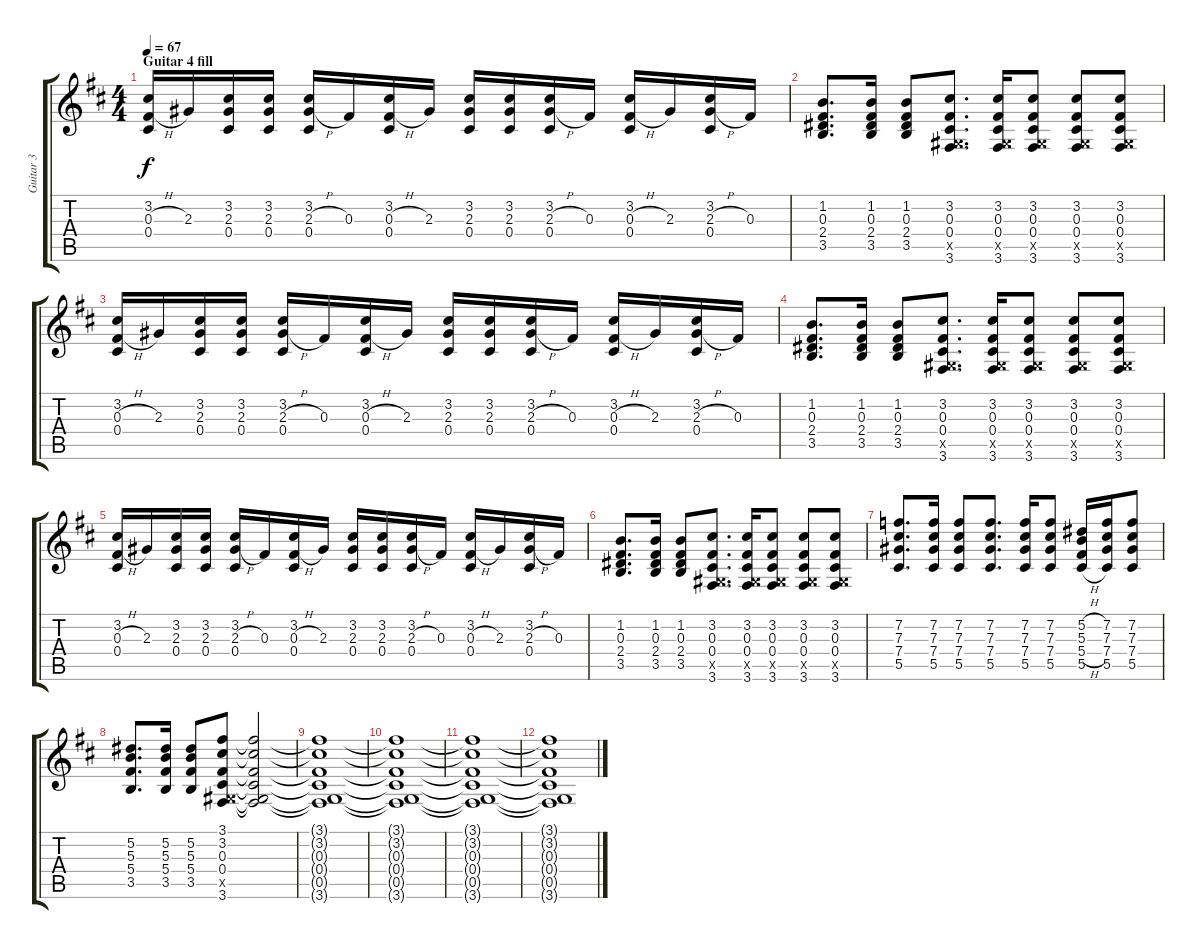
\track ("Guitar 3" "Guitar 3") {instrument distortionguitar}
\staff {score tabs}
\tuning (Eb4 Bb3 Gb3 Db3 Ab2 Eb2) {hide}
\ts (4 4)
\section ("" "Guitar 4 fill")
\tempo 67
\clef g2
\ks d
(3.2 0.3{h} 0.4).16{dy f} 2.3.16 (3.2 2.3 0.4).16 (3.2 2.3 0.4).16 (3.2 2.3{h} 0.4).16 0.3.16 (3.2 0.3{h} 0.4).16 2.3.16 (3.2 2.3 0.4).16 (3.2 2.3 0.4).16 (3.2 2.3{h} 0.4).16 0.3.16 (3.2 0.3{h} 0.4).16 2.3.16 (3.2 2.3{h} 0.4).16 0.3.16 |
(1.2 0.3 2.4 3.5).8{d} (1.2 0.3 2.4 3.5).16 (1.2 0.3 2.4 3.5).8 (3.2 0.3 0.4 0.5{x} 3.6).8{d} (3.2 0.3 0.4 0.5{x} 3.6).16 (3.2 0.3 0.4 0.5{x} 3.6).8 (3.2 0.3 0.4 0.5{x} 3.6).8 (3.2 0.3 0.4 0.5{x} 3.6).8 |
(3.2 0.3{h} 0.4).16 2.3.16 (3.2 2.3 0.4).16 (3.2 2.3 0.4).16 (3.2 2.3{h} 0.4).16 0.3.16 (3.2 0.3{h} 0.4).16 2.3.16 (3.2 2.3 0.4).16 (3.2 2.3 0.4).16 (3.2 2.3{h} 0.4).16 0.3.16 (3.2 0.3{h} 0.4).16 2.3.16 (3.2 2.3{h} 0.4).16 0.3.16 |
(1.2 0.3 2.4 3.5).8{d} (1.2 0.3 2.4 3.5).16 (1.2 0.3 2.4 3.5).8 (3.2 0.3 0.4 0.5{x} 3.6).8{d} (3.2 0.3 0.4 0.5{x} 3.6).16 (3.2 0.3 0.4 0.5{x} 3.6).8 (3.2 0.3 0.4 0.5{x} 3.6).8 (3.2 0.3 0.4 0.5{x} 3.6).8 |
(3.2 0.3{h} 0.4).16 2.3.16 (3.2 2.3 0.4).16 (3.2 2.3 0.4).16 (3.2 2.3{h} 0.4).16 0.3.16 (3.2 0.3{h} 0.4).16 2.3.16 (3.2 2.3 0.4).16 (3.2 2.3 0.4).16 (3.2 2.3{h} 0.4).16 0.3.16 (3.2 0.3{h} 0.4).16 2.3.16 (3.2 2.3{h} 0.4).16 0.3.16 |
(1.2 0.3 2.4 3.5).8{d} (1.2 0.3 2.4 3.5).16 (1.2 0.3 2.4 3.5).8 (3.2 0.3 0.4 0.5{x} 3.6).8{d} (3.2 0.3 0.4 0.5{x} 3.6).16 (3.2 0.3 0.4 0.5{x} 3.6).8 (3.2 0.3 0.4 0.5{x} 3.6).8 (3.2 0.3 0.4 0.5{x} 3.6).8 |
(7.2 7.3 7.4 5.5).8{d} (7.2 7.3 7.4 5.5).16 (7.2 7.3 7.4 5.5).8 (7.2 7.3 7.4 5.5).8{d} (7.2 7.3 7.4 5.5).16 (7.2 7.3 7.4 5.5).8 (5.2{h} 5.3{h} 5.4{h} 5.5{h}).16 (7.2 7.3 7.4 5.5).16 (7.2 7.3 7.4 5.5).8 |
(5.2 5.3 5.4 3.5).8{d} (5.2 5.3 5.4 3.5).16 (5.2 5.3 5.4 3.5).8 (3.1 3.2 0.3 0.4 0.5{x} 3.6).8 (3.1{t} 3.2{t} 0.3{t} 0.4{t} 0.5{t} 3.6{t}).2 |
(3.1{t} 3.2{t} 0.3{t} 0.4{t} 0.5{t} 3.6{t}).1 |
(3.1{t} 3.2{t} 0.3{t} 0.4{t} 0.5{t} 3.6{t}).1 |
(3.1{t} 3.2{t} 0.3{t} 0.4{t} 0.5{t} 3.6{t}).1 |
(3.1{t} 3.2{t} 0.3{t} 0.4{t} 0.5{t} 3.6{t}).1
